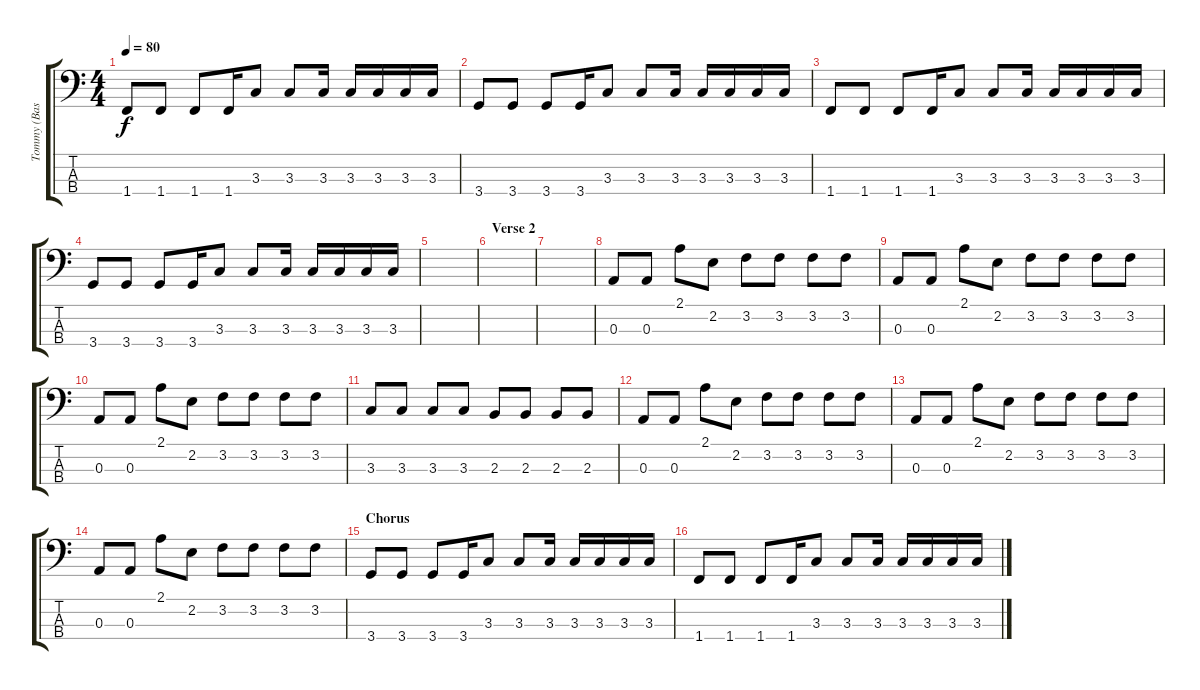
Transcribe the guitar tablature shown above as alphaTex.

\track ("Tommy (Bass)" "Tommy (Bas") {instrument electricbassfinger}
\staff {score tabs}
\tuning (G2 D2 A1 E1) {hide}
\ts (4 4)
\tempo 80
\clef f4
\ks c
1.4.8{dy f} 1.4.8 1.4.8 1.4.16 3.3.8 3.3.8 3.3.16 3.3.16 3.3.16 3.3.16 3.3.16 |
3.4.8 3.4.8 3.4.8 3.4.16 3.3.8 3.3.8 3.3.16 3.3.16 3.3.16 3.3.16 3.3.16 |
1.4.8 1.4.8 1.4.8 1.4.16 3.3.8 3.3.8 3.3.16 3.3.16 3.3.16 3.3.16 3.3.16 |
3.4.8 3.4.8 3.4.8 3.4.16 3.3.8 3.3.8 3.3.16 3.3.16 3.3.16 3.3.16 3.3.16 |
|
\section ("" "Verse 2")
|
|
0.3.8 0.3.8 2.1.8 2.2.8 3.2.8 3.2.8 3.2.8 3.2.8 |
0.3.8 0.3.8 2.1.8 2.2.8 3.2.8 3.2.8 3.2.8 3.2.8 |
0.3.8 0.3.8 2.1.8 2.2.8 3.2.8 3.2.8 3.2.8 3.2.8 |
3.3.8 3.3.8 3.3.8 3.3.8 2.3.8 2.3.8 2.3.8 2.3.8 |
0.3.8 0.3.8 2.1.8 2.2.8 3.2.8 3.2.8 3.2.8 3.2.8 |
0.3.8 0.3.8 2.1.8 2.2.8 3.2.8 3.2.8 3.2.8 3.2.8 |
0.3.8 0.3.8 2.1.8 2.2.8 3.2.8 3.2.8 3.2.8 3.2.8 |
\section ("" "Chorus")
3.4.8 3.4.8 3.4.8 3.4.16 3.3.8 3.3.8 3.3.16 3.3.16 3.3.16 3.3.16 3.3.16 |
1.4.8 1.4.8 1.4.8 1.4.16 3.3.8 3.3.8 3.3.16 3.3.16 3.3.16 3.3.16 3.3.16
